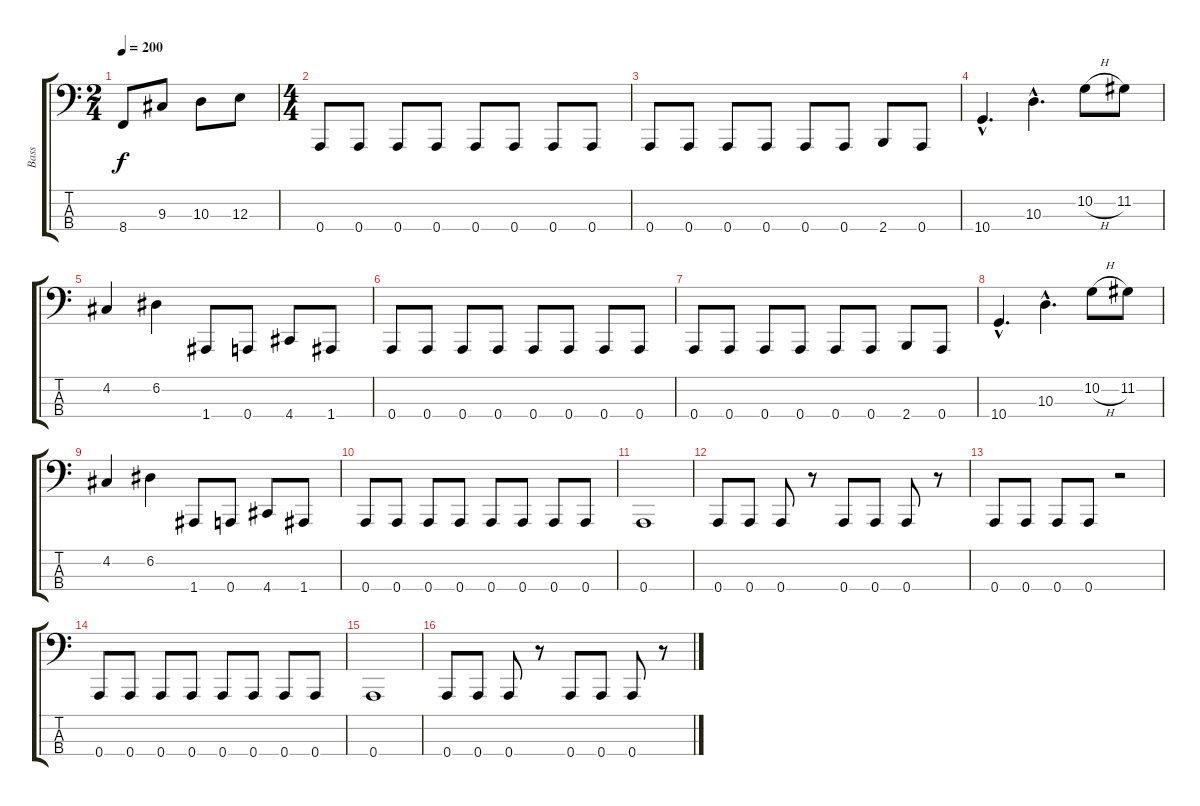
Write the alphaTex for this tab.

\track ("Bass" "Bass") {instrument electricbasspick}
\staff {score tabs}
\tuning (D2 A1 E1 A0) {hide}
\ts (2 4)
\tempo 200
\clef f4
\ks c
8.4.8{dy f} 9.3.8 10.3.8 12.3.8 |
\ts (4 4)
0.4.8 0.4.8 0.4.8 0.4.8 0.4.8 0.4.8 0.4.8 0.4.8 |
0.4.8 0.4.8 0.4.8 0.4.8 0.4.8 0.4.8 2.4.8 0.4.8 |
10.4{hac}.4{d} 10.3{hac}.4{d} 10.2{h}.8 11.2.8 |
4.2.4 6.2.4 1.4.8 0.4.8 4.4.8 1.4.8 |
0.4.8 0.4.8 0.4.8 0.4.8 0.4.8 0.4.8 0.4.8 0.4.8 |
0.4.8 0.4.8 0.4.8 0.4.8 0.4.8 0.4.8 2.4.8 0.4.8 |
10.4{hac}.4{d} 10.3{hac}.4{d} 10.2{h}.8 11.2.8 |
4.2.4 6.2.4 1.4.8 0.4.8 4.4.8 1.4.8 |
0.4.8 0.4.8 0.4.8 0.4.8 0.4.8 0.4.8 0.4.8 0.4.8 |
0.4.1 |
0.4.8 0.4.8 0.4.8 r.8 0.4.8 0.4.8 0.4.8 r.8 |
0.4.8 0.4.8 0.4.8 0.4.8 r.2 |
0.4.8 0.4.8 0.4.8 0.4.8 0.4.8 0.4.8 0.4.8 0.4.8 |
0.4.1 |
0.4.8 0.4.8 0.4.8 r.8 0.4.8 0.4.8 0.4.8 r.8
